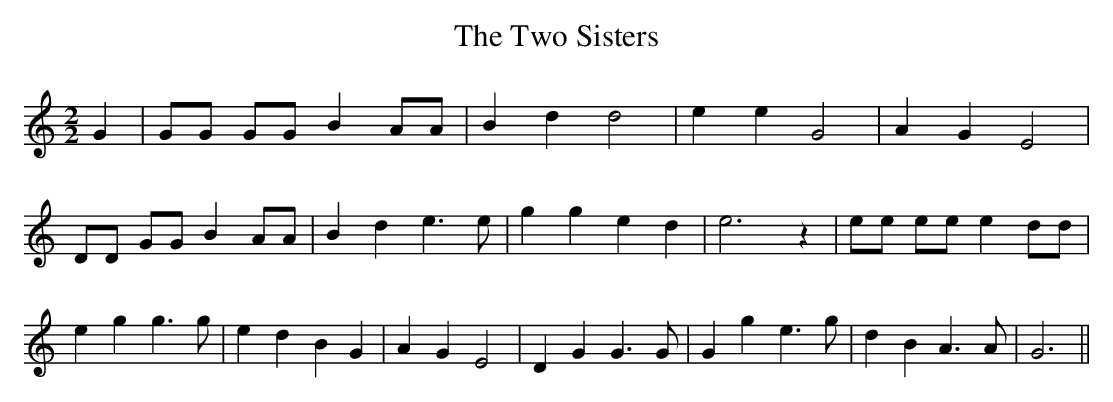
X:1
T:The Two Sisters
M:2/2
L:1/4
K:C
 G| G/2G/2 G/2G/2 B A/2A/2| B d d2| e e G2| A G E2| D/2D/2 G/2G/2 B A/2A/2|\
 B d e3/2 e/2| g g e d| e3 z| e/2e/2 e/2e/2 e d/2d/2| e g g3/2 g/2|\
 e d B G| A G E2| D G G3/2 G/2| G g e3/2 g/2| d B A3/2 A/2| G3||
